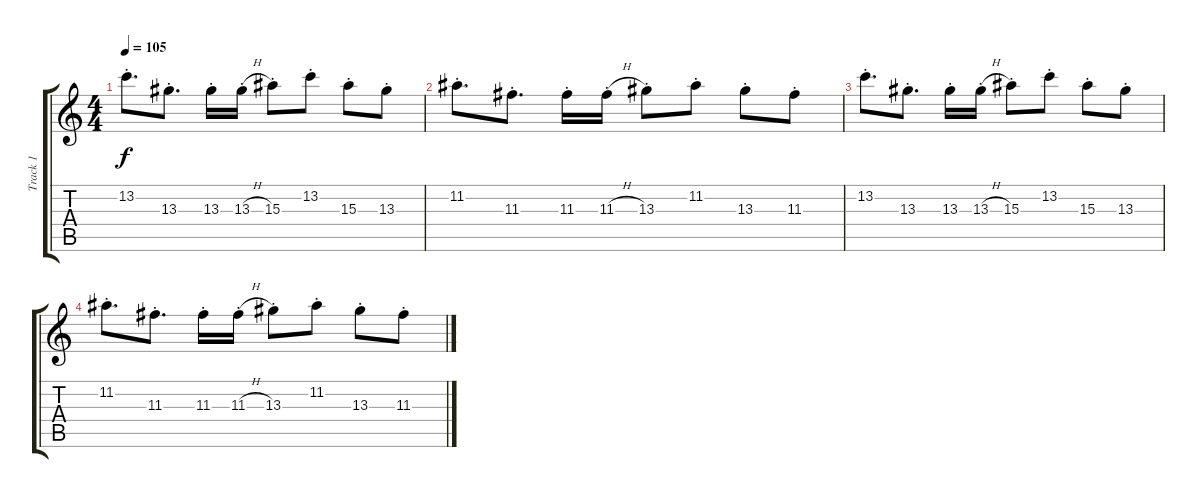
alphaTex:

\track ("Track 1" "Track 1") {instrument overdrivenguitar}
\staff {score tabs}
\tuning (E4 B3 G3 D3 A2 E2) {hide}
\ts (4 4)
\tempo 105
\clef g2
\ks c
13.2{st}.8{d dy f} 13.3{st}.8{d} 13.3{st}.16 13.3{h st}.16 15.3{st}.8 13.2{st}.8 15.3{st}.8 13.3{st}.8 |
11.2{st}.8{d} 11.3{st}.8{d} 11.3{st}.16 11.3{h st}.16 13.3{st}.8 11.2{st}.8 13.3{st}.8 11.3{st}.8 |
13.2{st}.8{d} 13.3{st}.8{d} 13.3{st}.16 13.3{h st}.16 15.3{st}.8 13.2{st}.8 15.3{st}.8 13.3{st}.8 |
11.2{st}.8{d} 11.3{st}.8{d} 11.3{st}.16 11.3{h st}.16 13.3{st}.8 11.2{st}.8 13.3{st}.8 11.3{st}.8
